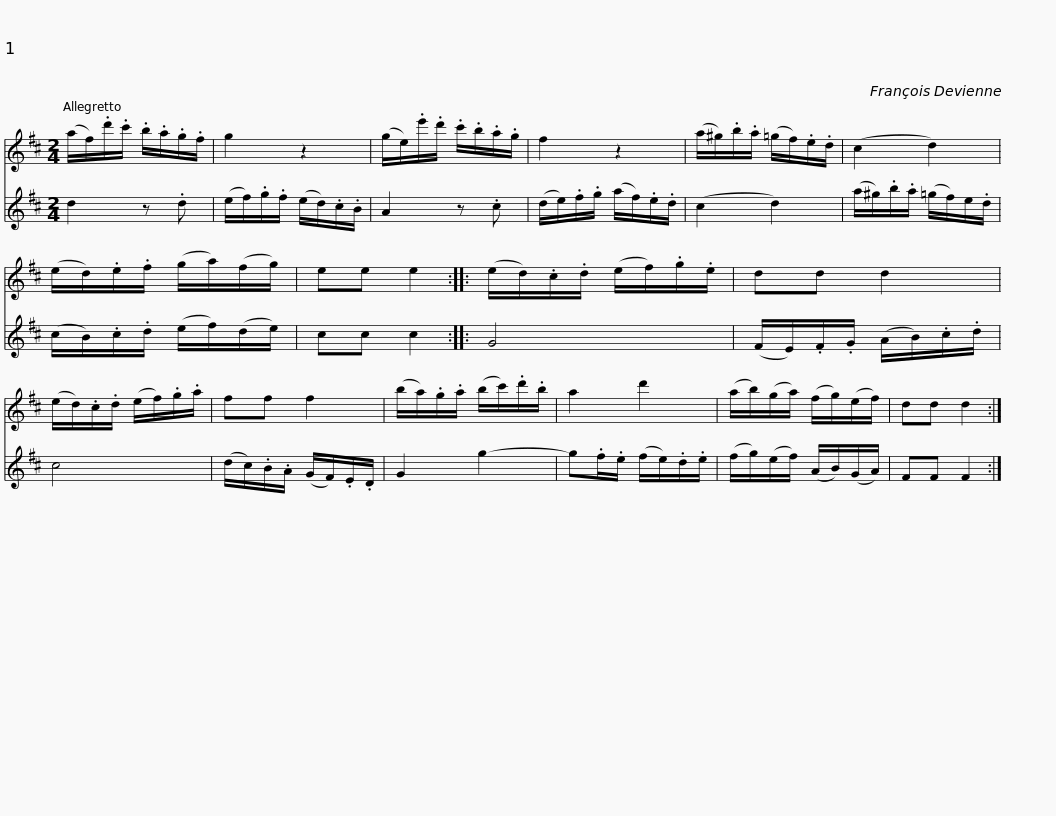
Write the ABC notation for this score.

X:1
%%score 1 2
L:1/8
M:2/4
I:linebreak $
K:D
V:1 treble
V:2 treble
V:1
 (a/f/).d'/.c'/ .b/.a/.g/.f/ | g2 z2 | (g/e/).e'/.d'/ .c'/.b/.a/.g/ | f2 z2 | (a/^g/).b/.a/ (=g/f/).e/.d/ |$ %5
 (c2 d2) | (e/d/).e/.f/ (g/a/)(f/g/) | ee e2 :: (e/d/).c/.d/ (e/f/).g/.e/ | dd d2 | %10
 (e/d/).c/.d/ (e/f/).g/.a/ |$ ff f2 | (b/a/).g/.a/ (b/c'/).d'/.b/ | a2 d'2 | (a/b/)(g/a/) (f/g/)(e/f/) | %15
 dd d2 :| %16
V:2
 d2 z .d | (e/f/).g/.f/ (e/d/).c/.B/ | A2 z .c | (d/e/).f/.g/ (a/f/).e/.d/ | (c2 d2) |$ %5
 (a/^g/).b/.a/ (=g/f/)e/.d/ | (c/B/).c/.d/ (e/f/)(d/e/) | cc c2 :: G4 | (F/E/).F/.G/ (A/B/).c/.d/ | %10
 c4 |$ (d/c/).B/.A/ (G/F/).E/.D/ | G2 g2- | g.f/.e/ (f/e/).d/.e/ | (f/g/)(e/f/) (A/B/)(G/A/) | %15
 FF F2 :| %16
